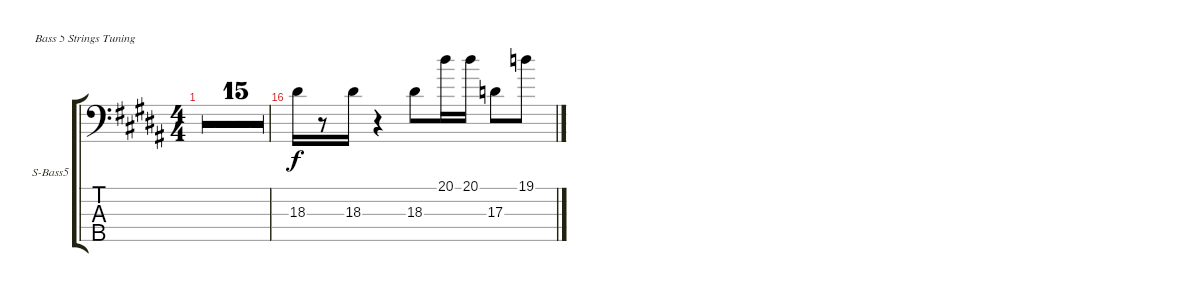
\defaultSystemsLayout 4
\bracketExtendMode groupsimilarinstruments
\firstSystemTrackNameOrientation horizontal
\otherSystemsTrackNameOrientation horizontal
\track ("Synthesizer Bass" "S-Bass5") {multiBarRest instrument synthbass1}
\staff {score tabs}
\tuning (G2 D2 A1 E1 B0)
\ts (4 4)
\tempo 122
\clef f4
\ks b
|
|
|
|
|
|
|
|
|
|
|
|
|
|
\barLineRight lightlight
|
18.3.16 r.8 18.3.16 r.4 18.3.8 20.1.16 20.1.16 17.3.8 19.1.8
